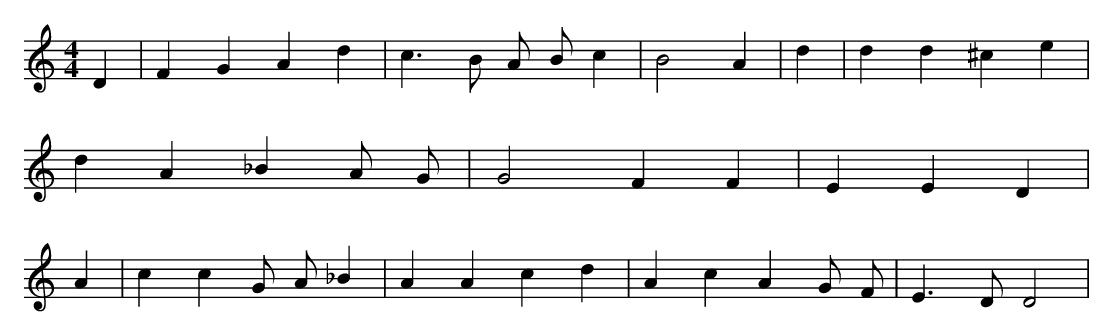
X:1
M:4/4
L:1/8
K:C
D2 | F2 G2 A2 d2 | c3 B A B c2 | B4 A2 | d2 | d2 d2 ^c2 e2 | d2 A2 _B2 A G | G4 F2 F2 | E2 E2 D2 | A2 | c2 c2 G A _B2 | A2 A2 c2 d2 | A2 c2 A2 G F | E3 D D4 |
